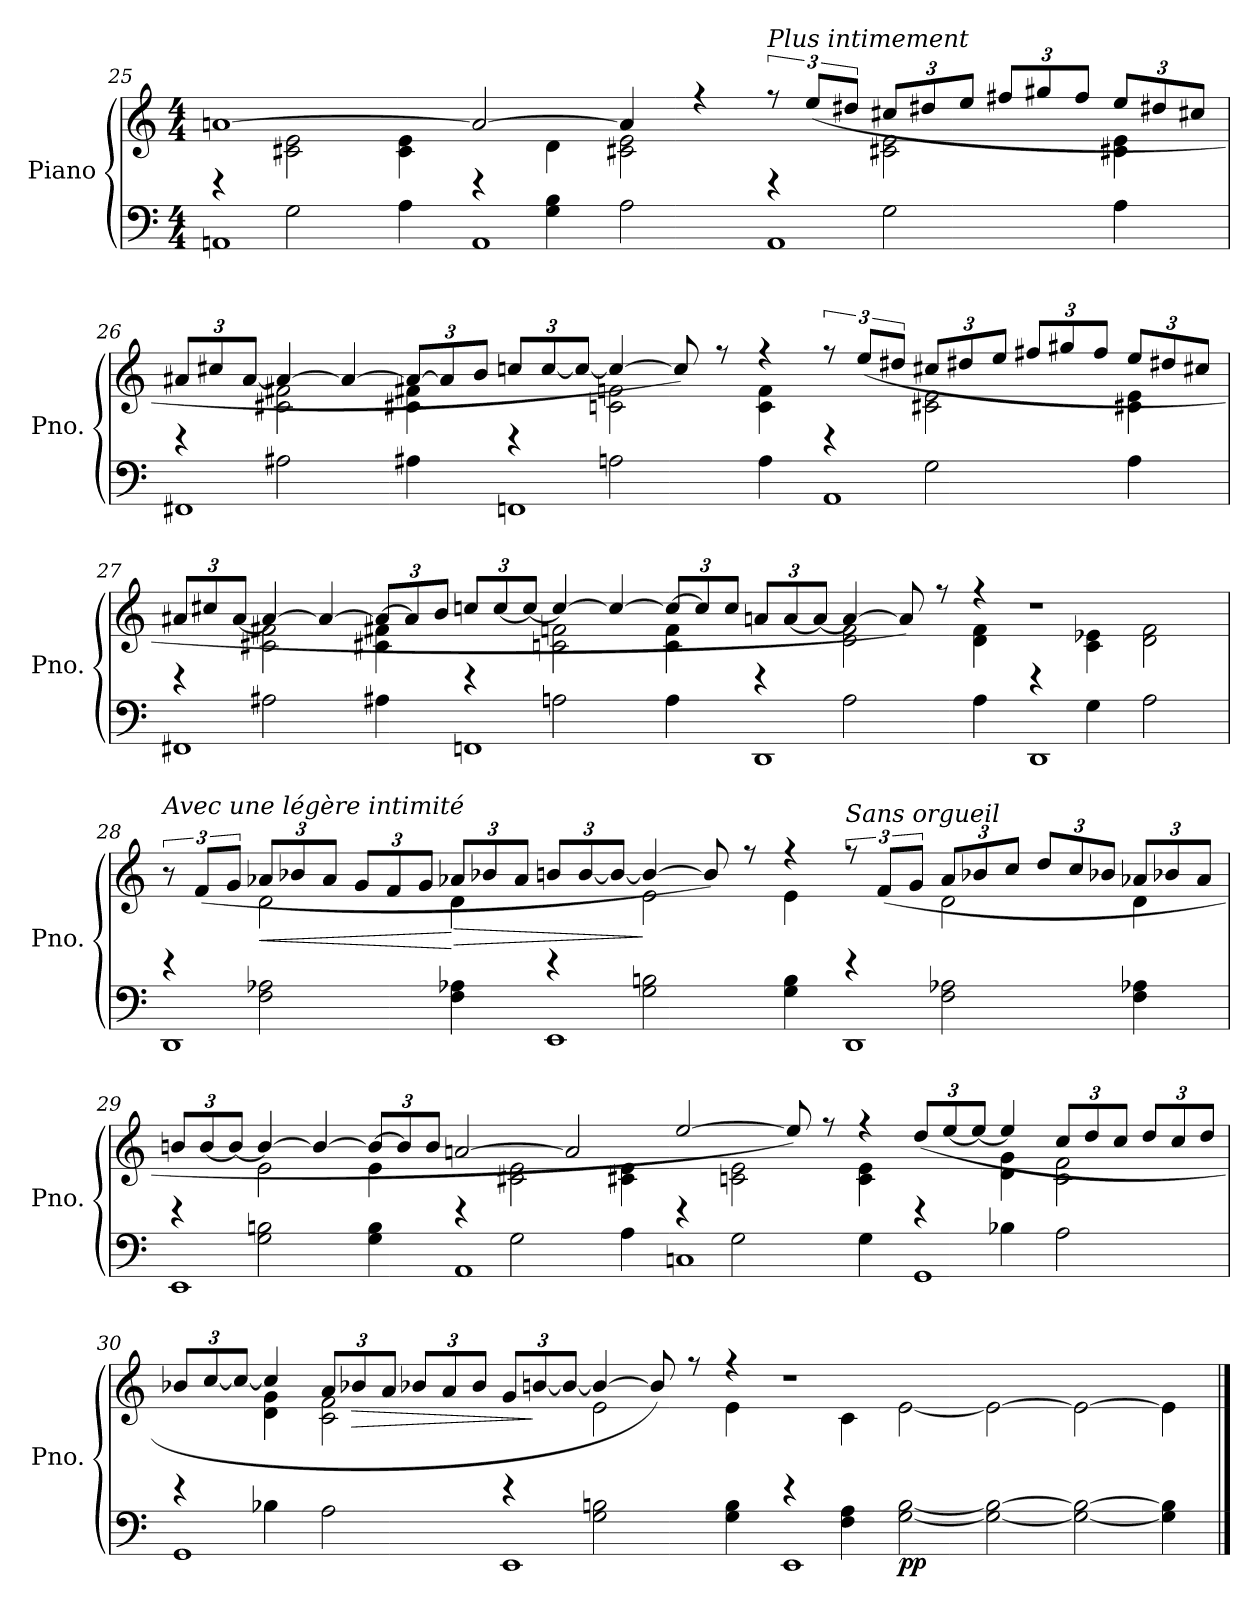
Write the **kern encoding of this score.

**kern	**kern	**dynam
*part1	*part1	*part1
*staff2	*staff1	*staff1/2
*I"Piano	*	*
*I'Pno.	*	*
!!LO:PB:g=z
*clefF4	*clefG2	*
*k[]	*k[]	*
*M4/4	*M4/4	*
=25	=25	=25
*^	*^	*
*	*^	*	*	*
4re	4rAyy	1AAn	[1an	4ryy	.
2.ryy	2G\	.	.	2c#X\ 2e\	.
.	4A\	.	.	4c#\ 4e\	.
4re	4ryy	1AA	2a/_	4ryy	.
2.ryy	4G\ 4B\	.	.	4d\	.
.	2A\	.	4a/]	2c#X\ 2e\	.
.	.	.	4rff	.	.
!	!	!	!LO:TX:a:i:t=Plus intimement	!	!
4re	4rAyy	1AA	12rff	4ryy	.
.	.	.	(>12ee/L	.	.
.	.	.	12dd#X/J	.	.
*	*	*	*Xbrackettup	*	*
2.ryy	2G\	.	12cc#X/L	2c#X\ 2e\	.
.	.	.	12dd#X/	.	.
.	.	.	12ee/J	.	.
.	.	.	12ff#X/L	.	.
.	.	.	12gg#X/	.	.
.	.	.	12ff#/J	.	.
.	4A\	.	12ee/L	4c#X\ 4e\	.
.	.	.	12dd#X/	.	.
.	.	.	12cc#X/J	.	.
!!LO:LB:g=z	!!
=26	=26	=26	=26	=26	=26
4re	4rFyy	1FF#X	12a#X/L	4ryy	.
.	.	.	12cc#X/	.	.
.	.	.	[12a#/J	.	.
2.ryy	2A#X\	.	4a#/_	2c#X\ 2f#X\	.
.	.	.	4a#/_	.	.
.	4A#X\	.	12a#/L_	4c#X\ 4f#X\	.
.	.	.	12a#/]	.	.
.	.	.	12b/J	.	.
4re	4rAyy	1FFn	12ccn/L	4ryy	.
.	.	.	[12cc/	.	.
.	.	.	12cc/J_	.	.
2.ryy	2An\	.	4cc/_	2cn\ 2fn\	.
.	.	.	8cc/])	.	.
.	.	.	8rff	.	.
.	4A\	.	4rff	4c\ 4f\	.
*	*	*	*brackettup	*	*
4re	4rAyy	1AA	12rff	4ryy	.
.	.	.	(12ee/L	.	.
.	.	.	12dd#X/J	.	.
*	*	*	*Xbrackettup	*	*
2.ryy	2G\	.	12cc#X/L	2c#X\ 2e\	.
.	.	.	12dd#X/	.	.
.	.	.	12ee/J	.	.
.	.	.	12ff#X/L	.	.
.	.	.	12gg#X/	.	.
.	.	.	12ff#/J	.	.
.	4A\	.	12ee/L	4c#X\ 4e\	.
.	.	.	12dd#X/	.	.
.	.	.	12cc#X/J	.	.
!!LO:LB:g=z	!!
=27	=27	=27	=27	=27	=27
4re	4rFyy	1FF#X	12a#X/L	4ryy	.
.	.	.	12cc#X/	.	.
.	.	.	[12a#/J	.	.
2.ryy	2A#X\	.	4a#/_	2c#X\ 2f#X\	.
.	.	.	4a#/_	.	.
.	4A#X\	.	12a#/L_	4c#X\ 4f#X\	.
.	.	.	12a#/]	.	.
.	.	.	12b/J	.	.
4re	4rAyy	1FFn	12ccn/L	4ryy	.
.	.	.	[12cc/	.	.
.	.	.	12cc/J_	.	.
2.ryy	2An\	.	4cc/_	2cn\ 2fn\	.
.	.	.	4cc/_	.	.
.	4A\	.	12cc/L_	4c\ 4f\	.
.	.	.	12cc/]	.	.
.	.	.	12cc/J	.	.
4re	4rAyy	1DD	12an/L	4ryy	.
.	.	.	[12a/	.	.
.	.	.	12a/J_	.	.
2.ryy	2A\	.	4a/_	2d\ 2f\	.
.	.	.	8a/])	.	.
.	.	.	8rff	.	.
.	4A\	.	4rff	4d\ 4f\	.
4re	4rAyy	1DD	1rdd	4ryy	.
2.ryy	4G\	.	.	4c\ 4e-X\	.
.	2A\	.	.	2d\ 2f\	.
!!LO:LB:g=z	!!
=28	=28	=28	=28	=28	=28
*	*	*	*brackettup	*	*
!	!	!	!LO:TX:a:i:t=Avec une légère intimité	!	!
4re	4rAyy	1DD	12r	4ryy	.
.	.	.	(>12f/L	.	.
.	.	.	12g/J	.	.
*	*	*	*Xbrackettup	*	*
!	!	!	!	!	!LO:HP:b
2.ryy	2F\ 2A-X\	.	12a-X/L	2d\	<
.	.	.	12b-X/	.	.
.	.	.	12a-/J	.	.
.	.	.	12g/L	.	.
.	.	.	12f/	.	.
.	.	.	12g/J	.	.
!	!	!	!	!	!LO:HP:n=1:b
.	4F\ 4A-X\	.	12a-X/L	4d\	[ >
.	.	.	12b-X/	.	.
.	.	.	12a-/J	.	.
4re	4rAyy	1EE	12bn/L	4ryy	.
.	.	.	[12b/	.	.
.	.	.	12b/J_	.	.
2.ryy	2G\ 2Bn\	.	4b/_	2e\	]
.	.	.	8b/])	.	.
.	.	.	8rff	.	.
.	4G\ 4B\	.	4rff	4e\	.
*	*	*	*brackettup	*	*
!	!	!	!LO:TX:a:i:t=Sans orgueil	!	!
4re	4rAyy	1DD	12rff	4ryy	.
.	.	.	(>12f/L	.	.
.	.	.	12g/J	.	.
*	*	*	*Xbrackettup	*	*
2.ryy	2F\ 2A-X\	.	12a-/L	2d\	.
.	.	.	12b-X/	.	.
.	.	.	12cc/J	.	.
.	.	.	12dd/L	.	.
.	.	.	12cc/	.	.
.	.	.	12b-X/J	.	.
.	4F\ 4A-X\	.	12a-X/L	4d\	.
.	.	.	12b-X/	.	.
.	.	.	12a-/J	.	.
!!LO:LB:g=z	!!
=29	=29	=29	=29	=29	=29
4re	4rAyy	1EE	12bn/L	4ryy	.
.	.	.	[12b/	.	.
.	.	.	12b/J_	.	.
2.ryy	2G\ 2Bn\	.	4b/_	2e\	.
.	.	.	4b/_	.	.
.	4G\ 4B\	.	12b/L_	4e\	.
.	.	.	12b/]	.	.
.	.	.	12b/J	.	.
4re	4rAyy	1AA	[2an/	4ryy	.
2.ryy	2G\	.	.	2c#X\ 2e\	.
.	.	.	2a/]	.	.
.	4A\	.	.	4c#X\ 4e\	.
4re	4rAyy	1Cn	[2ee/	4ryy	.
2.ryy	2G\	.	.	2cn\ 2e\	.
.	.	.	8ee/])	.	.
.	.	.	8rff	.	.
.	4G\	.	4rff	4c\ 4e\	.
4re	4rAyy	1GG	(>12dd/L	4ryy	.
.	.	.	[12ee/	.	.
.	.	.	12ee/J_	.	.
2.ryy	4B-X\	.	4ee/]	4d\ 4g\	.
.	2A\	.	12cc/L	2c\ 2f\	.
.	.	.	12dd/	.	.
.	.	.	12cc/J	.	.
.	.	.	12dd/L	.	.
.	.	.	12cc/	.	.
.	.	.	12dd/J	.	.
!!LO:LB:g=z	!!
=30	=30	=30	=30	=30	=30
4re	4rAyy	1GG	12b-X/L	4ryy	.
.	.	.	[12cc/	.	.
.	.	.	12cc/J_	.	.
2.ryy	4B-X\	.	4cc/]	4d\ 4g\	.
.	2A\	.	12a/L	2c\ 2f\	.
!	!	!	!	!	!LO:HP:b
.	.	.	12b-X/	.	>
.	.	.	12a/J	.	.
.	.	.	12b-X/L	.	.
.	.	.	12a/	.	.
.	.	.	12b-/J	.	.
4re	4rAyy	1EE	12g/L	4ryy	.
.	.	.	[12bn/	.	]
.	.	.	12b/J_	.	.
2.ryy	2G\ 2Bn\	.	4b/_	2e\	.
.	.	.	8b/])	.	.
.	.	.	8rff	.	.
.	4G\ 4B\	.	4rff	4e\	.
4re	4ryy	1EE	1rdd	4ryy	.
0ryy	4F\ 4A\	.	.	4c\	.
!	!	!	!	!	!LO:DY:b=2
.	[2G\ [2B\	.	.	[2e\	pp
.	2G\_ 2B\_	1ryy	1ryy	2e\_	.
.	2G\_ 2B\_	.	.	2e\_	.
.	4G\] 4B\]	4ryy	4ryy	4e\]	.
*v	*v	*v	*	*	*
*	*v	*v	*
==	==	==
*-	*-	*-
